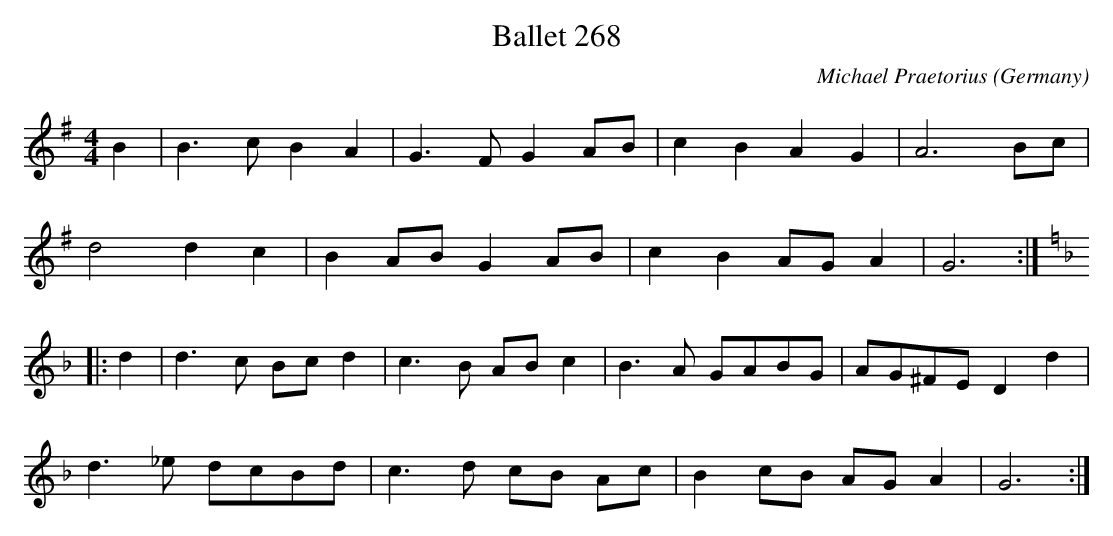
X:1
T:Ballet 268
C:Michael Praetorius
L:1/8
M:4/4
O:Germany
K:G major
B2|B3c B2A2|G3F G2AB|c2B2A2G2|A6Bc|
d4d2c2|B2AB G2AB|c2B2AG A2|G6:|
K:F
|:d2|d3c Bc d2|c3B AB c2|B3A GABG|AG^FE D2d2|
d3_e dcBd|c3d cB Ac|B2cB AG A2|G6:|
